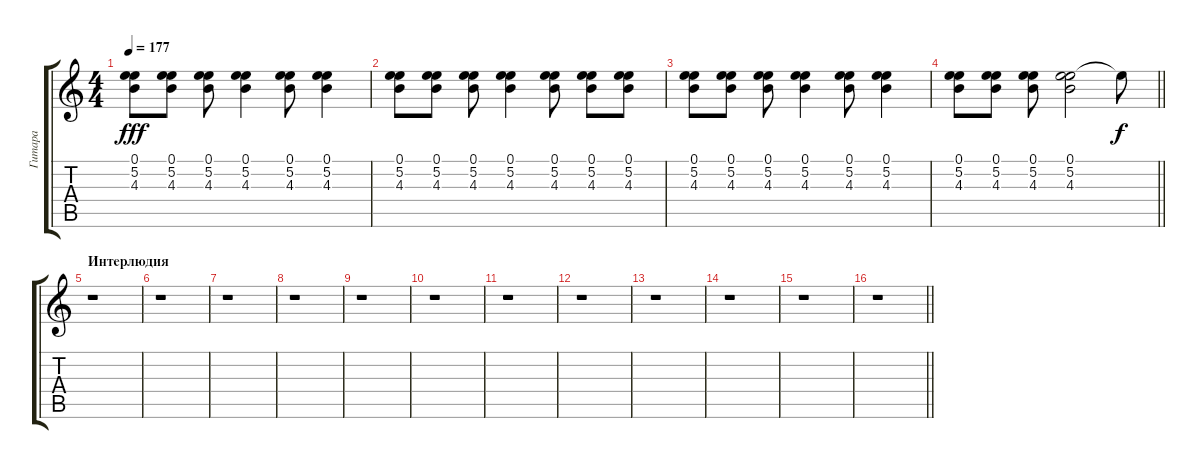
\track ("Гитара" "Гитара") {instrument electricguitarclean}
\staff {score tabs}
\tuning (E4 B3 G3 D3 A2 E2) {hide}
\ts (4 4)
\tempo 177
\clef g2
\ks c
(0.1 5.2 4.3).8{dy fff} (0.1 5.2 4.3).8 (0.1 5.2 4.3).8 (0.1 5.2 4.3).4 (0.1 5.2 4.3).8 (0.1 5.2 4.3).4 |
(0.1 5.2 4.3).8 (0.1 5.2 4.3).8 (0.1 5.2 4.3).8 (0.1 5.2 4.3).4 (0.1 5.2 4.3).8 (0.1 5.2 4.3).8 (0.1 5.2 4.3).8 |
(0.1 5.2 4.3).8 (0.1 5.2 4.3).8 (0.1 5.2 4.3).8 (0.1 5.2 4.3).4 (0.1 5.2 4.3).8 (0.1 5.2 4.3).4 |
\barLineRight lightlight
(0.1 5.2 4.3).8 (0.1 5.2 4.3).8 (0.1 5.2 4.3).8 (0.1 5.2 4.3).2 0.1{t}.8{dy f} |
\section ("" "Интерлюдия")
r.1 |
r.1 |
r.1 |
r.1 |
r.1 |
r.1 |
r.1 |
r.1 |
r.1 |
r.1 |
r.1 |
\barLineRight lightlight
r.1
